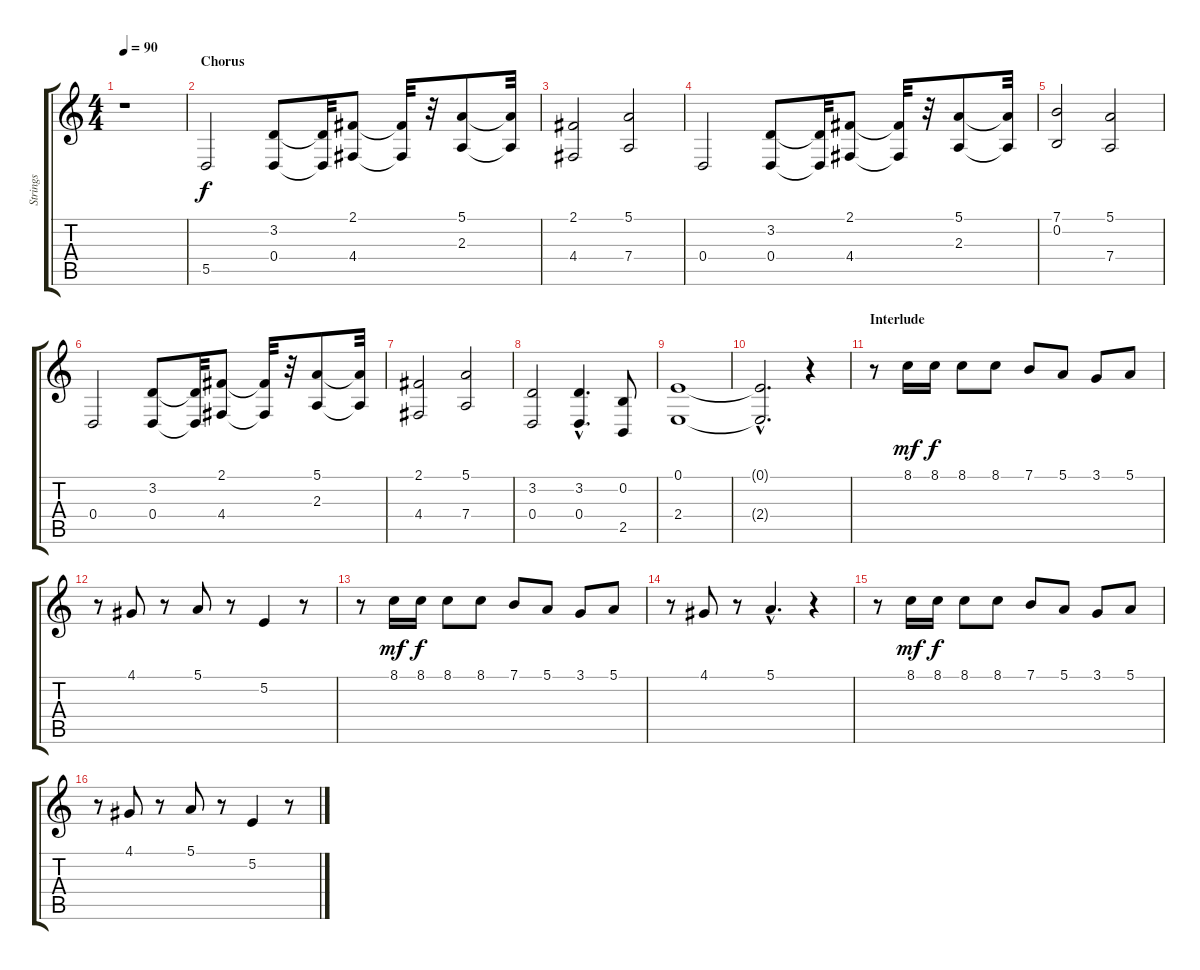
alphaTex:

\track ("Strings" "Strings") {instrument viola}
\staff {score tabs}
\tuning (E4 B3 G3 D3 A2 E2) {hide}
\ts (4 4)
\tempo 90
\clef g2
\ks c
r.1{dy f} |
\section ("" "Chorus")
5.5.2 (3.2 0.4).8 (3.2{t} 0.4{t}).32 (2.1 4.4).8 (2.1{t} 4.4{t}).32 r.32 (5.1 2.3).8 (5.1{t} 2.3{t}).32 |
(2.1 4.4).2 (5.1 7.4).2 |
0.4.2 (3.2 0.4).8 (3.2{t} 0.4{t}).32 (2.1 4.4).8 (2.1{t} 4.4{t}).32 r.32 (5.1 2.3).8 (5.1{t} 2.3{t}).32 |
(7.1 0.2).2 (5.1 7.4).2 |
0.4.2 (3.2 0.4).8 (3.2{t} 0.4{t}).32 (2.1 4.4).8 (2.1{t} 4.4{t}).32 r.32 (5.1 2.3).8 (5.1{t} 2.3{t}).32 |
(2.1 4.4).2 (5.1 7.4).2 |
(3.2 0.4).2 (3.2{hac} 0.4{hac}).4{d} (0.2 2.5).8 |
(0.1 2.4).1 |
(0.1{hac t} 2.4{hac t}).2{d} r.4 |
\section ("" "Interlude")
r.8 8.1.16{dy mf instrument frenchhorn} 8.1.16{dy f} 8.1.8 8.1.8 7.1.8 5.1.8 3.1.8 5.1.8 |
r.8 4.1.8 r.8 5.1.8 r.8 5.2.4 r.8 |
r.8 8.1.16{dy mf} 8.1.16{dy f} 8.1.8 8.1.8 7.1.8 5.1.8 3.1.8 5.1.8 |
r.8 4.1.8 r.8 5.1{hac}.4{d} r.4 |
r.8 8.1.16{dy mf instrument frenchhorn} 8.1.16{dy f} 8.1.8 8.1.8 7.1.8 5.1.8 3.1.8 5.1.8 |
r.8 4.1.8 r.8 5.1.8 r.8 5.2.4 r.8
